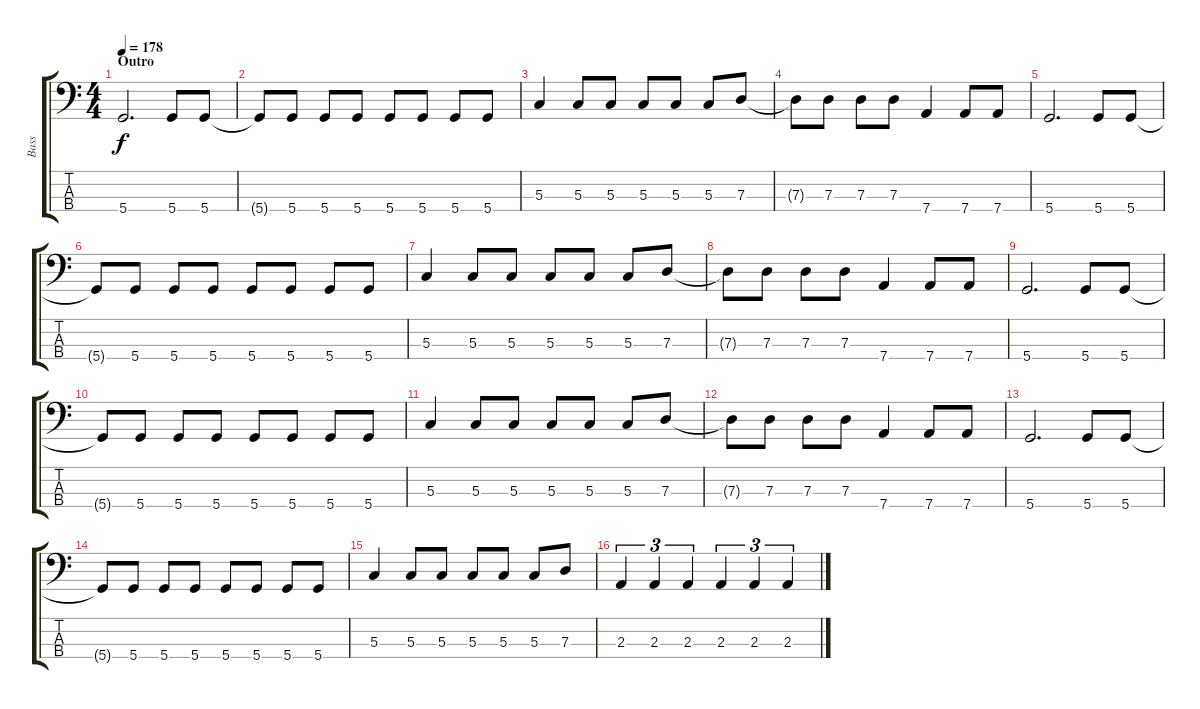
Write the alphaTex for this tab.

\track ("Bass" "Bass") {instrument electricbassfinger}
\staff {score tabs}
\tuning (F2 C2 G1 D1) {hide}
\ts (4 4)
\section ("" "Outro")
\tempo 178
\clef f4
\ks c
5.4.2{d dy f} 5.4.8 5.4.8 |
5.4{t}.8 5.4.8 5.4.8 5.4.8 5.4.8 5.4.8 5.4.8 5.4.8 |
5.3.4 5.3.8 5.3.8 5.3.8 5.3.8 5.3.8 7.3.8 |
7.3{t}.8 7.3.8 7.3.8 7.3.8 7.4.4 7.4.8 7.4.8 |
5.4.2{d} 5.4.8 5.4.8 |
5.4{t}.8 5.4.8 5.4.8 5.4.8 5.4.8 5.4.8 5.4.8 5.4.8 |
5.3.4 5.3.8 5.3.8 5.3.8 5.3.8 5.3.8 7.3.8 |
7.3{t}.8 7.3.8 7.3.8 7.3.8 7.4.4 7.4.8 7.4.8 |
5.4.2{d} 5.4.8 5.4.8 |
5.4{t}.8 5.4.8 5.4.8 5.4.8 5.4.8 5.4.8 5.4.8 5.4.8 |
5.3.4 5.3.8 5.3.8 5.3.8 5.3.8 5.3.8 7.3.8 |
7.3{t}.8 7.3.8 7.3.8 7.3.8 7.4.4 7.4.8 7.4.8 |
5.4.2{d} 5.4.8 5.4.8 |
5.4{t}.8 5.4.8 5.4.8 5.4.8 5.4.8 5.4.8 5.4.8 5.4.8 |
5.3.4 5.3.8 5.3.8 5.3.8 5.3.8 5.3.8 7.3.8 |
2.3.4{tu (3 2)} 2.3.4{tu (3 2)} 2.3.4{tu (3 2)} 2.3.4{tu (3 2)} 2.3.4{tu (3 2)} 2.3.4{tu (3 2)}
